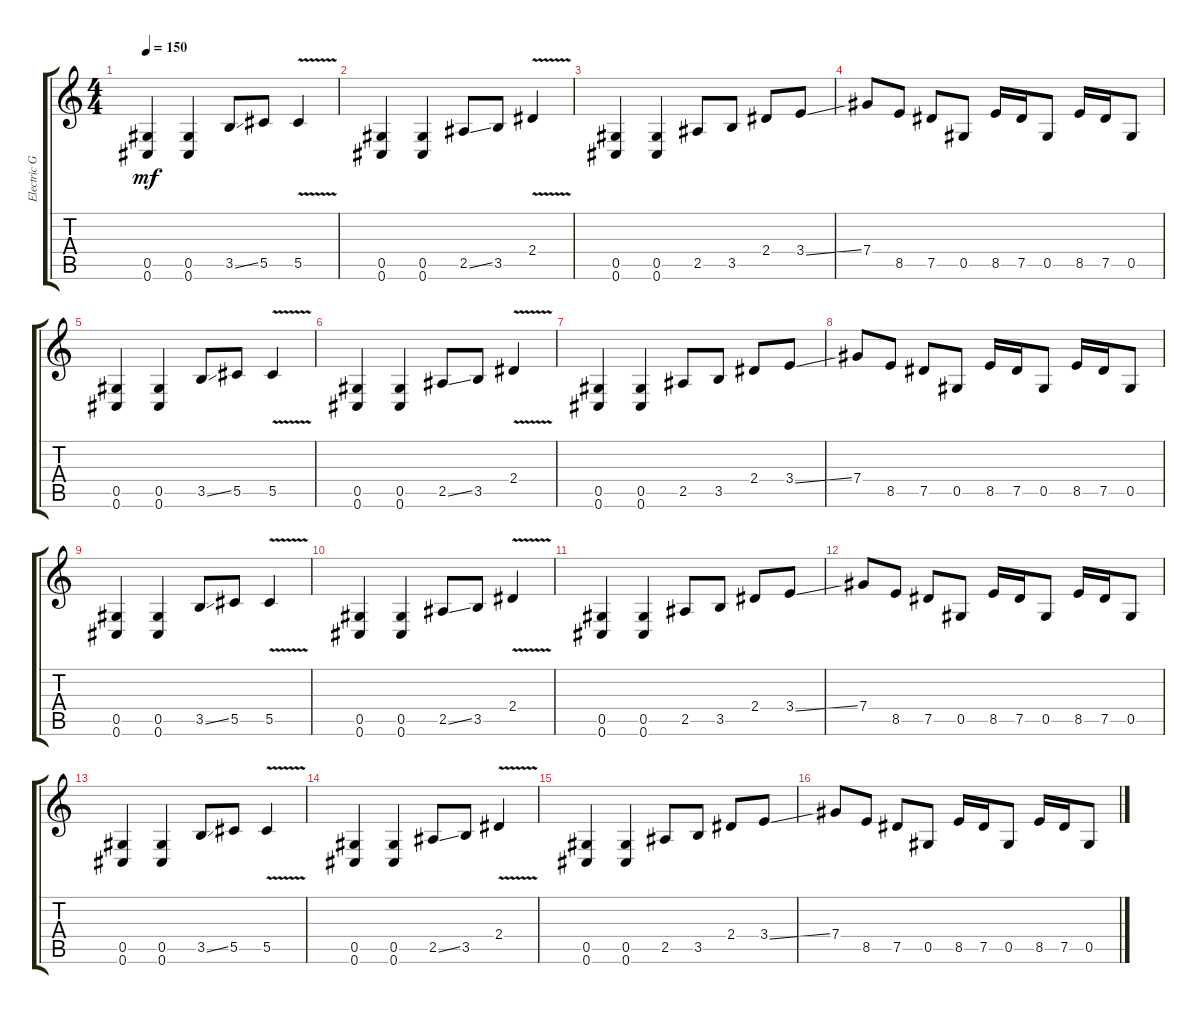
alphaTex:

\track ("Electric Guitar" "Electric G") {instrument distortionguitar}
\staff {score tabs}
\tuning (Eb4 Bb3 Gb3 Db3 Ab2 Db2) {hide}
\ts (4 4)
\tempo 150
\clef g2
\ks c
(0.5 0.6).4{dy mf} (0.5 0.6).4 3.5{ss}.8 5.5.8 5.5{v}.4 |
(0.5 0.6).4 (0.5 0.6).4 2.5{ss}.8 3.5.8 2.4{v}.4 |
(0.5 0.6).4 (0.5 0.6).4 2.5.8 3.5.8 2.4.8 3.4{ss}.8 |
7.4.8 8.5.8 7.5.8 0.5.8 8.5.16 7.5.16 0.5.8 8.5.16 7.5.16 0.5.8 |
(0.5 0.6).4 (0.5 0.6).4 3.5{ss}.8 5.5.8 5.5{v}.4 |
(0.5 0.6).4 (0.5 0.6).4 2.5{ss}.8 3.5.8 2.4{v}.4 |
(0.5 0.6).4 (0.5 0.6).4 2.5.8 3.5.8 2.4.8 3.4{ss}.8 |
7.4.8 8.5.8 7.5.8 0.5.8 8.5.16 7.5.16 0.5.8 8.5.16 7.5.16 0.5.8 |
(0.5 0.6).4 (0.5 0.6).4 3.5{ss}.8 5.5.8 5.5{v}.4 |
(0.5 0.6).4 (0.5 0.6).4 2.5{ss}.8 3.5.8 2.4{v}.4 |
(0.5 0.6).4 (0.5 0.6).4 2.5.8 3.5.8 2.4.8 3.4{ss}.8 |
7.4.8 8.5.8 7.5.8 0.5.8 8.5.16 7.5.16 0.5.8 8.5.16 7.5.16 0.5.8 |
(0.5 0.6).4 (0.5 0.6).4 3.5{ss}.8 5.5.8 5.5{v}.4 |
(0.5 0.6).4 (0.5 0.6).4 2.5{ss}.8 3.5.8 2.4{v}.4 |
(0.5 0.6).4 (0.5 0.6).4 2.5.8 3.5.8 2.4.8 3.4{ss}.8 |
7.4.8 8.5.8 7.5.8 0.5.8 8.5.16 7.5.16 0.5.8 8.5.16 7.5.16 0.5.8
